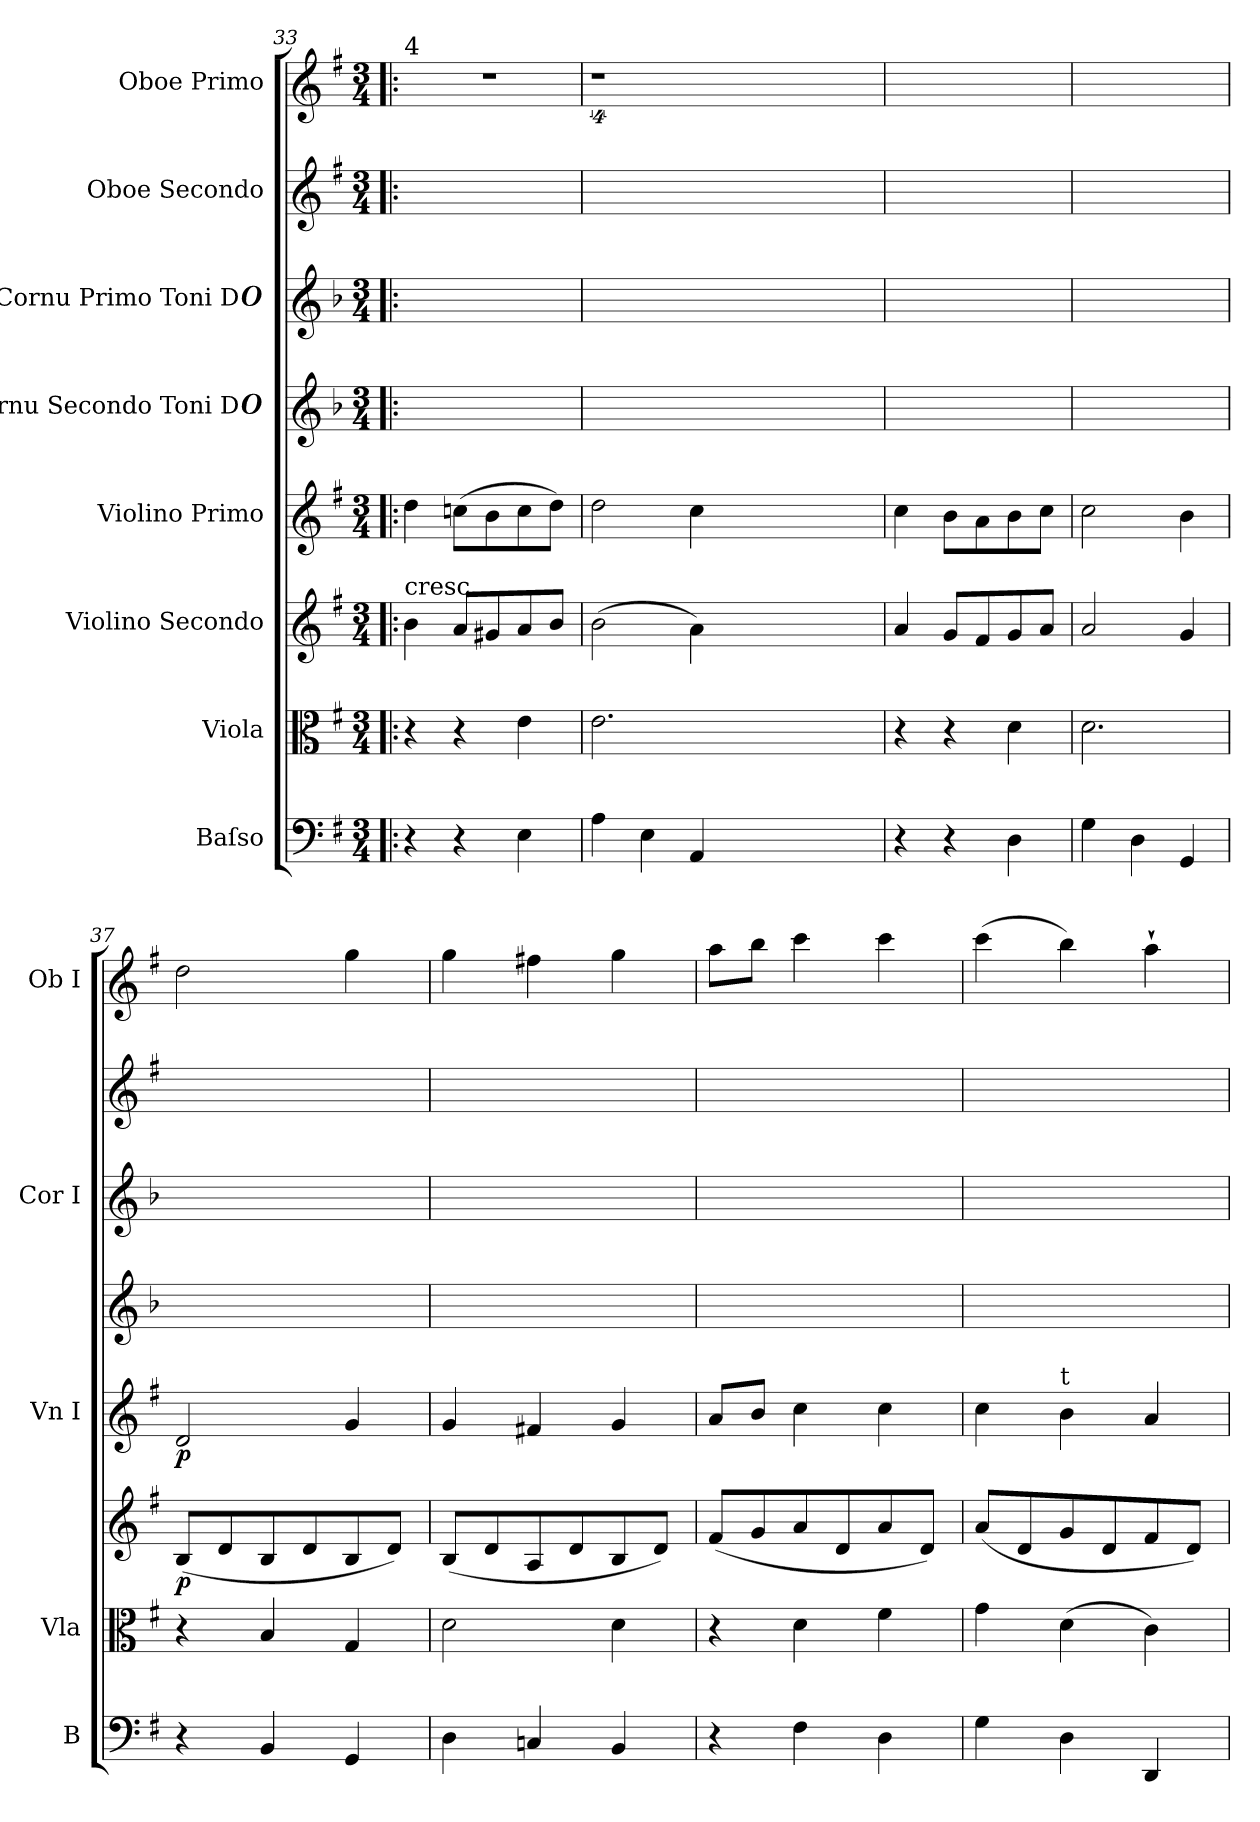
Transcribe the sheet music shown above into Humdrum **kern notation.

**kern	**kern	**kern	**dynam	**kern	**dynam	**kern	**kern	**kern	**kern
*part8	*part7	*part6	*part6	*part5	*part5	*part4	*part3	*part2	*part1
*staff8	*staff7	*staff6	*staff6	*staff5	*staff5	*staff4	*staff3	*staff2	*staff1
*I"Baſso	*I"Viola	*I"Violino Secondo	*	*I"Violino Primo	*	*I"Cornu Secondo Toni D#	*I"Cornu Primo Toni D#	*I"Oboe Secondo	*I"Oboe Primo
*I'B	*I'Vla	*	*	*I'Vn I	*	*	*I'Cor I	*	*I'Ob I
*clefF4	*clefC3	*clefG2	*	*clefG2	*	*clefG2	*clefG2	*clefG2	*clefG2
*	*	*	*	*	*	*ITrd-1c-2	*ITrd-1c-2	*	*
*k[f#]	*k[f#]	*k[f#]	*	*k[f#]	*	*k[f#]	*k[f#]	*k[f#]	*k[f#]
*M3/4	*M3/4	*M3/4	*	*M3/4	*	*M3/4	*M3/4	*M3/4	*M3/4
=33!|:	=33!|:	=33!|:	=33!|:	=33!|:	=33!|:	=33!|:	=33!|:	=33!|:	=33!|:
!	!	!	!	!	!	!	!	!	!LO:TX:a:t=4
!	!	!LO:TX:t=cresc.	!	!	!	!	!	!	!
4r	4r	4b\	.	4dd\	.	2.ryy	2.ryy	2.ryy	2.r
4r	4r	8a/L	.	(8ccn\L	.	.	.	.	.
.	.	8g#X/	.	8b\	.	.	.	.	.
4E\	4e\	8a/	.	8cc\	.	.	.	.	.
.	.	8b/J	.	8dd\J)	.	.	.	.	.
=34	=34	=34	=34	=34	=34	=34	=34	=34	=34
4A\	2.e\	(2b\	.	2dd\	.	2.ryy	2.ryy	2.ryy	4%9r
4E\	.	.	.	.	.	.	.	.	.
4AA/	.	4a\)	.	4cc\	.	.	.	.	.
1.ryy	1.ryy	1.ryy	.	1.ryy	.	1.ryy	1.ryy	1.ryy	.
=35	=35	=35	=35	=35	=35	=35	=35	=35	=35
4r	4r	4a/	.	4cc\	.	2.ryy	2.ryy	2.ryy	2.ryy
4r	4r	8g/L	.	8b\L	.	.	.	.	.
.	.	8f#/	.	8a\	.	.	.	.	.
4D\	4d\	8g/	.	8b\	.	.	.	.	.
.	.	8a/J	.	8cc\J	.	.	.	.	.
=36	=36	=36	=36	=36	=36	=36	=36	=36	=36
4G\	2.d\	2a/	.	2cc\	.	2.ryy	2.ryy	2.ryy	2.ryy
4D\	.	.	.	.	.	.	.	.	.
4GG/	.	4g/	.	4b\	.	.	.	.	.
=37	=37	=37	=37	=37	=37	=37	=37	=37	=37
4r	4r	(8B/L	p	2d/	p	2.ryy	2.ryy	2.ryy	2dd\
.	.	8d/	.	.	.	.	.	.	.
4BB/	4B/	8B/	.	.	.	.	.	.	.
.	.	8d/	.	.	.	.	.	.	.
4GG/	4G/	8B/	.	4g/	.	.	.	.	4gg\
.	.	8d/J)	.	.	.	.	.	.	.
=38	=38	=38	=38	=38	=38	=38	=38	=38	=38
4D\	2d\	(8B/L	.	4g/	.	2.ryy	2.ryy	2.ryy	4gg\
.	.	8d/	.	.	.	.	.	.	.
4Cn/	.	8A/	.	4f#X/	.	.	.	.	4ff#X\
.	.	8d/	.	.	.	.	.	.	.
4BB/	4d\	8B/	.	4g/	.	.	.	.	4gg\
.	.	8d/J)	.	.	.	.	.	.	.
=39	=39	=39	=39	=39	=39	=39	=39	=39	=39
4r	4r	(8f#/L	.	8a/L	.	2.ryy	2.ryy	2.ryy	8aa\L
.	.	8g/	.	8b/J	.	.	.	.	8bb\J
4F#\	4d\	8a/	.	4cc\	.	.	.	.	4ccc\
.	.	8d/	.	.	.	.	.	.	.
4D\	4f#\	8a/	.	4cc\	.	.	.	.	4ccc\
.	.	8d/J)	.	.	.	.	.	.	.
=40	=40	=40	=40	=40	=40	=40	=40	=40	=40
4G\	4g\	(8a/L	.	4cc\	.	2.ryy	2.ryy	2.ryy	(4ccc\
.	.	8d/	.	.	.	.	.	.	.
!	!	!	!	!LO:TX:a:t=t	!	!	!	!	!
4D\	(4d\	8g/	.	4b\	.	.	.	.	4bb\)
.	.	8d/	.	.	.	.	.	.	.
4DD/	4c\)	8f#/	.	4a/	.	.	.	.	4aa`\
.	.	8d/J)	.	.	.	.	.	.	.
=	=	=	=	=	=	=	=	=	=
*-	*-	*-	*-	*-	*-	*-	*-	*-	*-
